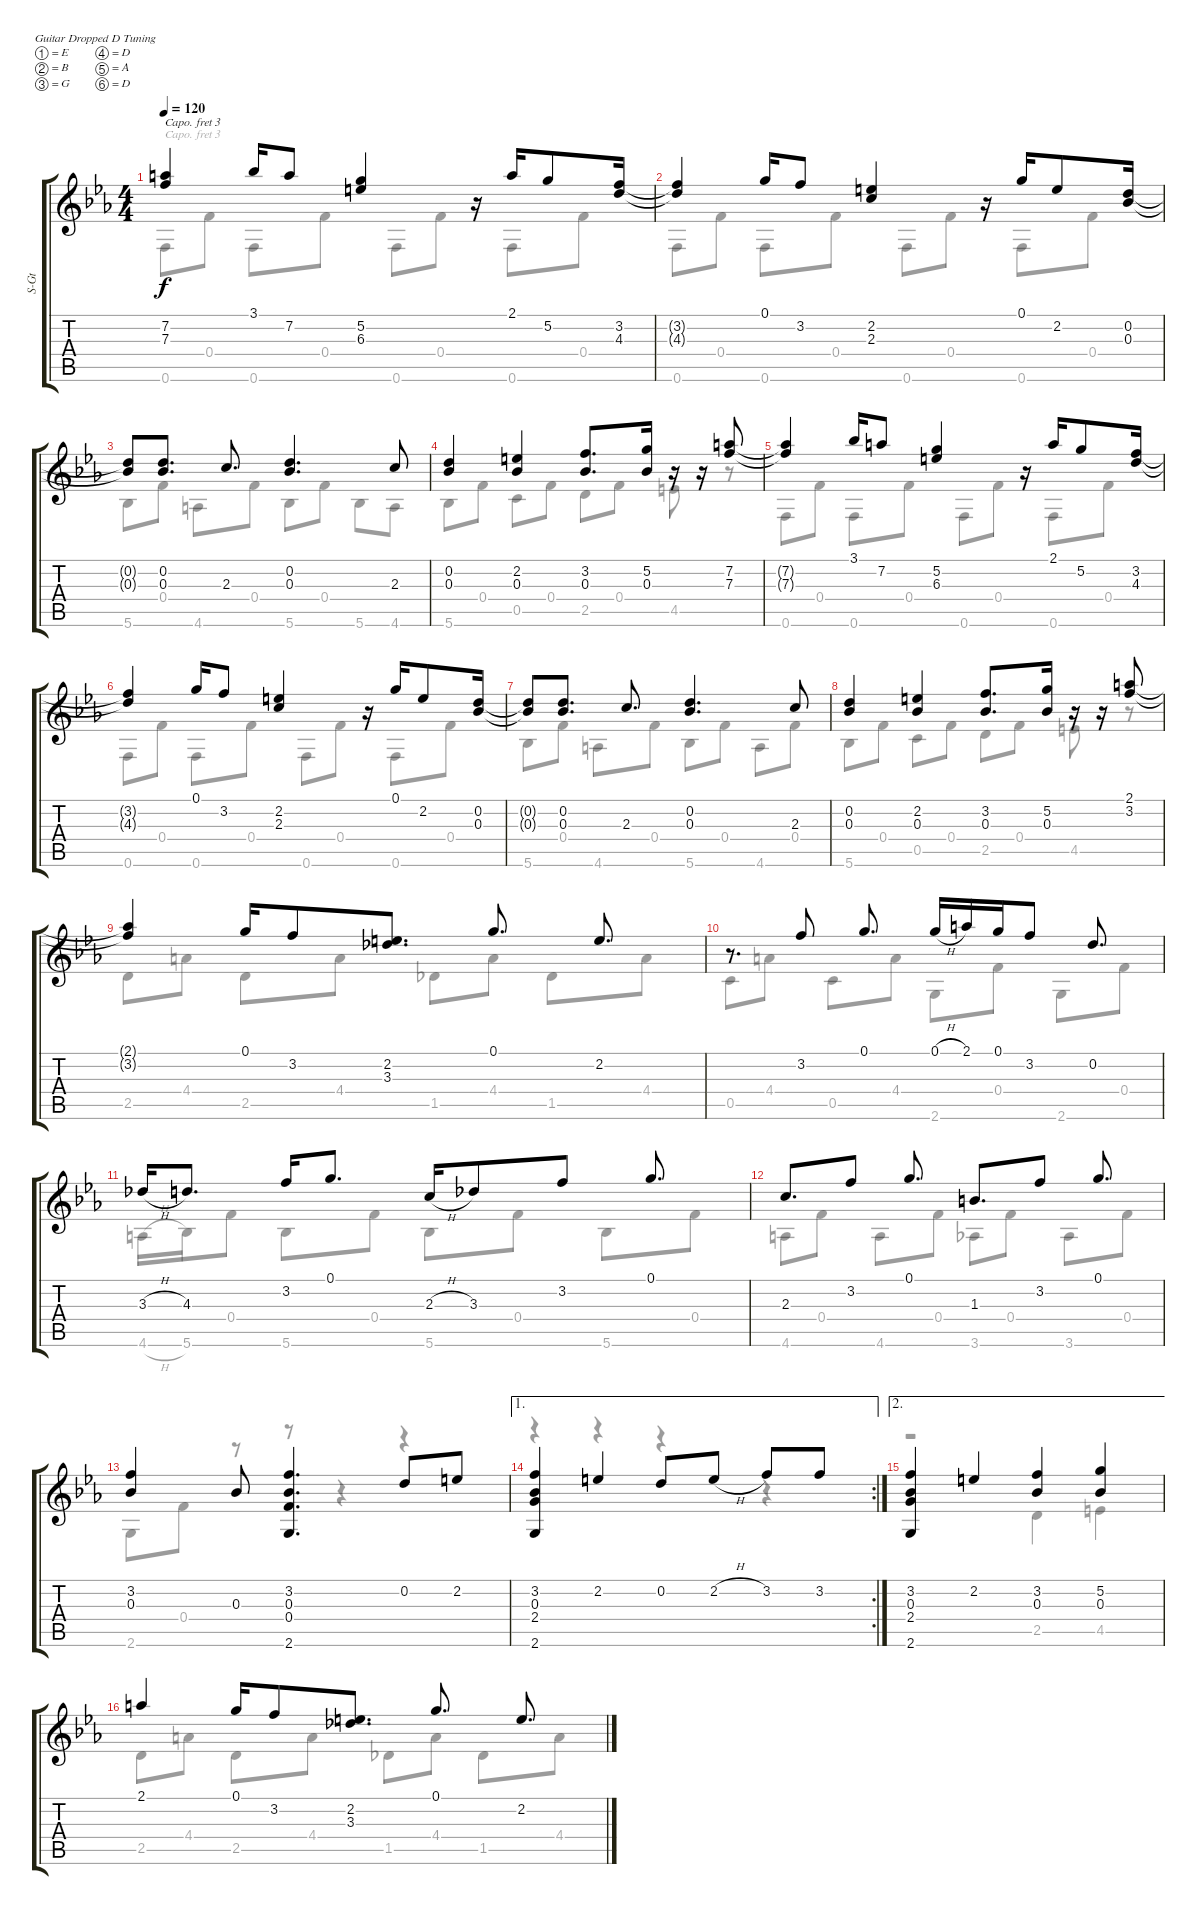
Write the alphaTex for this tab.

\bracketExtendMode groupsimilarinstruments
\otherSystemsTrackNameOrientation horizontal
\track ("Tommy Emmanuel" "S-Gt") {instrument acousticguitarsteel}
\staff {score tabs}
\capo 3
\tuning (E4 B3 G3 D3 A2 D2)
\voice
\ts (4 4)
\tempo 120
\clef g2
\ks eb
(7.2{acc #} 7.3{acc forcenatural}).4{dy f beam Up} 3.1{acc forcenatural}.16{beam Up} 7.2{acc #}.8{beam Up} (5.2{acc forcenatural} 6.3{acc #}).4{beam Up} r.16{beam Up} 2.1{acc #}.16{beam Up} 5.2{acc forcenatural}.8{beam Up} (3.2{acc forcenatural} 4.3{acc forcenatural}).16{beam Up} |
(3.2{t acc forcenatural} 4.3{t acc forcenatural}).4{beam Up} 0.1{acc forcenatural}.16{beam Up} 3.2{acc forcenatural}.8{beam Up} (2.2{acc #} 2.3{acc forcenatural}).4{beam Up} r.16{beam Up} 0.1{acc forcenatural}.16{beam Up} 2.2{acc #}.8{beam Up} (0.2{acc forcenatural} 0.3{acc forcenatural}).16{beam Up} |
(0.2{t acc forcenatural} 0.3{t acc forcenatural}).8{beam Up} (0.2{acc forcenatural} 0.3{acc forcenatural}).8{d beam Up} 2.3{acc forcenatural}.8{d beam Up} (0.2{acc forcenatural} 0.3{acc forcenatural}).4{d beam Up} 2.3{acc forcenatural}.8{beam Up} |
(0.2{acc forcenatural} 0.3{acc forcenatural}).4{beam Up} (2.2{acc #} 0.3{acc forcenatural}).4{beam Up} (3.2{acc forcenatural} 0.3{acc forcenatural}).8{d beam Up} (5.2{acc forcenatural} 0.3{acc forcenatural}).16{beam Up} r.16{beam Up} r.16{beam Up} (7.2{acc #} 7.3{acc forcenatural}).8{beam Up} |
(7.2{t acc #} 7.3{t acc forcenatural}).4{beam Up} 3.1{acc forcenatural}.16{beam Up} 7.2{acc #}.8{beam Up} (5.2{acc forcenatural} 6.3{acc #}).4{beam Up} r.16{beam Up} 2.1{acc #}.16{beam Up} 5.2{acc forcenatural}.8{beam Up} (3.2{acc forcenatural} 4.3{acc forcenatural}).16{beam Up} |
(3.2{t acc forcenatural} 4.3{t acc forcenatural}).4{beam Up} 0.1{acc forcenatural}.16{beam Up} 3.2{acc forcenatural}.8{beam Up} (2.2{acc #} 2.3{acc forcenatural}).4{beam Up} r.16{beam Up} 0.1{acc forcenatural}.16{beam Up} 2.2{acc #}.8{beam Up} (0.2{acc forcenatural} 0.3{acc forcenatural}).16{beam Up} |
(0.2{t acc forcenatural} 0.3{t acc forcenatural}).8{beam Up} (0.2{acc forcenatural} 0.3{acc forcenatural}).8{d beam Up} 2.3{acc forcenatural}.8{d beam Up} (0.2{acc forcenatural} 0.3{acc forcenatural}).4{d beam Up} 2.3{acc forcenatural}.8{beam Up} |
(0.2{acc forcenatural} 0.3{acc forcenatural}).4{beam Up} (2.2{acc #} 0.3{acc forcenatural}).4{beam Up} (3.2{acc forcenatural} 0.3{acc forcenatural}).8{d beam Up} (5.2{acc forcenatural} 0.3{acc forcenatural}).16{beam Up} r.16{beam Up} r.16{beam Up} (2.1{acc #} 3.2{acc forcenatural}).8{beam Up} |
(2.1{t acc #} 3.2{t acc forcenatural}).4{beam Up} 0.1{acc forcenatural}.16{beam Up} 3.2{acc forcenatural}.8{beam Up} (2.2{acc #} 3.3{acc b}).8{d beam Up} 0.1{acc forcenatural}.8{d beam Up} 2.2{acc #}.8{d beam Up} |
r.8{d beam Up} 3.2{acc forcenatural}.8{beam Up} 0.1{acc forcenatural}.8{d beam Up} 0.1{h acc forcenatural}.16{beam Up} 2.1{acc #}.16{beam Up} 0.1{acc forcenatural}.16{beam Up} 3.2{acc forcenatural}.8{beam Up} 0.2{acc forcenatural}.8{d beam Up} |
3.3{h acc b}.16{beam Up} 4.3{acc forcenatural}.8{d beam Up} 3.2{acc forcenatural}.16{beam Up} 0.1{acc forcenatural}.8{d beam Up} 2.3{h acc forcenatural}.16{beam Up} 3.3{acc b}.8{beam Up} 3.2{acc forcenatural}.8{beam Up} 0.1{acc forcenatural}.8{d beam Up} |
2.3{acc forcenatural}.8{d beam Up} 3.2{acc forcenatural}.8{beam Up} 0.1{acc forcenatural}.8{d beam Up} 1.3{acc #}.8{d beam Up} 3.2{acc forcenatural}.8{beam Up} 0.1{acc forcenatural}.8{d beam Up} |
(3.2{acc forcenatural} 0.3{acc forcenatural}).4{beam Up} 0.3{acc forcenatural}.8{beam Up} (3.2{acc forcenatural} 0.3{acc forcenatural} 0.4{acc forcenatural} 2.6{acc forcenatural}).4{d beam Up} 0.2{acc forcenatural}.8{beam Up} 2.2{acc #}.8{beam Up} |
\ae 1
\rc 2
(3.2{acc forcenatural} 0.3{acc forcenatural} 2.4{acc forcenatural} 2.6{acc forcenatural}).4{beam Up} 2.2{acc #}.4{beam Up} 0.2{acc forcenatural}.8{beam Up} 2.2{h acc #}.8{beam Up} 3.2{acc forcenatural}.8{beam Up} 3.2{acc forcenatural}.8{beam Up} |
\ae 2
(3.2{acc forcenatural} 0.3{acc forcenatural} 2.4{acc forcenatural} 2.6{acc forcenatural}).4{beam Up} 2.2{acc #}.4{beam Up} (3.2{acc forcenatural} 0.3{acc forcenatural}).4{beam Up} (5.2{acc forcenatural} 0.3{acc forcenatural}).4{beam Up} |
2.1{acc #}.4{beam Up} 0.1{acc forcenatural}.16{beam Up} 3.2{acc forcenatural}.8{beam Up} (2.2{acc #} 3.3{acc b}).8{d beam Up} 0.1{acc forcenatural}.8{d beam Up} 2.2{acc #}.8{d beam Up}
\voice
\clef g2
\ottava regular
\simile none
\ks eb
0.6{acc forcenatural}.8{dy f beam Down} 0.4{acc forcenatural}.8{beam Down} 0.6{acc forcenatural}.8{beam Down} 0.4{acc forcenatural}.8{beam Down} 0.6{acc forcenatural}.8{beam Down} 0.4{acc forcenatural}.8{beam Down} 0.6{acc forcenatural}.8{beam Down} 0.4{acc forcenatural}.8{beam Down} |
0.6{acc forcenatural}.8{beam Down} 0.4{acc forcenatural}.8{beam Down} 0.6{acc forcenatural}.8{beam Down} 0.4{acc forcenatural}.8{beam Down} 0.6{acc forcenatural}.8{beam Down} 0.4{acc forcenatural}.8{beam Down} 0.6{acc forcenatural}.8{beam Down} 0.4{acc forcenatural}.8{beam Down} |
5.6{acc forcenatural}.8{beam Down} 0.4{acc forcenatural}.8{beam Down} 4.6{acc #}.8{beam Down} 0.4{acc forcenatural}.8{beam Down} 5.6{acc forcenatural}.8{beam Down} 0.4{acc forcenatural}.8{beam Down} 5.6{acc forcenatural}.8{beam Down} 4.6{acc #}.8{beam Down} |
5.6{acc forcenatural}.8{beam Down} 0.4{acc forcenatural}.8{beam Down} 0.5{acc forcenatural}.8{beam Down} 0.4{acc forcenatural}.8{beam Down} 2.5{acc forcenatural}.8{beam Down} 0.4{acc forcenatural}.8{beam Down} 4.5{acc #}.8{beam Down} r.8{beam Down} |
0.6{acc forcenatural}.8{beam Down} 0.4{acc forcenatural}.8{beam Down} 0.6{acc forcenatural}.8{beam Down} 0.4{acc forcenatural}.8{beam Down} 0.6{acc forcenatural}.8{beam Down} 0.4{acc forcenatural}.8{beam Down} 0.6{acc forcenatural}.8{beam Down} 0.4{acc forcenatural}.8{beam Down} |
0.6{acc forcenatural}.8{beam Down} 0.4{acc forcenatural}.8{beam Down} 0.6{acc forcenatural}.8{beam Down} 0.4{acc forcenatural}.8{beam Down} 0.6{acc forcenatural}.8{beam Down} 0.4{acc forcenatural}.8{beam Down} 0.6{acc forcenatural}.8{beam Down} 0.4{acc forcenatural}.8{beam Down} |
5.6{acc forcenatural}.8{beam Down} 0.4{acc forcenatural}.8{beam Down} 4.6{acc #}.8{beam Down} 0.4{acc forcenatural}.8{beam Down} 5.6{acc forcenatural}.8{beam Down} 0.4{acc forcenatural}.8{beam Down} 4.6{acc #}.8{beam Down} 0.4{acc forcenatural}.8{beam Down} |
5.6{acc forcenatural}.8{beam Down} 0.4{acc forcenatural}.8{beam Down} 0.5{acc forcenatural}.8{beam Down} 0.4{acc forcenatural}.8{beam Down} 2.5{acc forcenatural}.8{beam Down} 0.4{acc forcenatural}.8{beam Down} 4.5{acc #}.8{beam Down} r.8{beam Down} |
2.5{acc forcenatural}.8{beam Down} 4.4{acc #}.8{beam Down} 2.5{acc forcenatural}.8{beam Down} 4.4{acc #}.8{beam Down} 1.5{acc b}.8{beam Down} 4.4{acc #}.8{beam Down} 1.5{acc b}.8{beam Down} 4.4{acc #}.8{beam Down} |
0.5{acc forcenatural}.8{beam Down} 4.4{acc #}.8{beam Down} 0.5{acc forcenatural}.8{beam Down} 4.4{acc #}.8{beam Down} 2.6{acc forcenatural}.8{beam Down} 0.4{acc forcenatural}.8{beam Down} 2.6{acc forcenatural}.8{beam Down} 0.4{acc forcenatural}.8{beam Down} |
4.6{h acc #}.16{beam Down} 5.6{acc forcenatural}.16{beam Down} 0.4{acc forcenatural}.8{beam Down} 5.6{acc forcenatural}.8{beam Down} 0.4{acc forcenatural}.8{beam Down} 5.6{acc forcenatural}.8{beam Down} 0.4{acc forcenatural}.8{beam Down} 5.6{acc forcenatural}.8{beam Down} 0.4{acc forcenatural}.8{beam Down} |
4.6{acc #}.8{beam Down} 0.4{acc forcenatural}.8{beam Down} 4.6{acc #}.8{beam Down} 0.4{acc forcenatural}.8{beam Down} 3.6{acc forcenatural}.8{beam Down} 0.4{acc forcenatural}.8{beam Down} 3.6{acc forcenatural}.8{beam Down} 0.4{acc forcenatural}.8{beam Down} |
2.6{acc forcenatural}.8{beam Down} 0.4{acc forcenatural}.8{beam Down} r.8{beam Down} r.8{beam Down} r.4{beam Down} r.4{beam Down} |
r.4{beam Down} r.4{beam Down} r.4{beam Down} r.4{beam Down} |
r.2{beam Down} 2.5{acc forcenatural}.4{beam Down} 4.5{acc #}.4{beam Down} |
2.5{acc forcenatural}.8{beam Down} 4.4{acc #}.8{beam Down} 2.5{acc forcenatural}.8{beam Down} 4.4{acc #}.8{beam Down} 1.5{acc b}.8{beam Down} 4.4{acc #}.8{beam Down} 1.5{acc b}.8{beam Down} 4.4{acc #}.8{beam Down}
